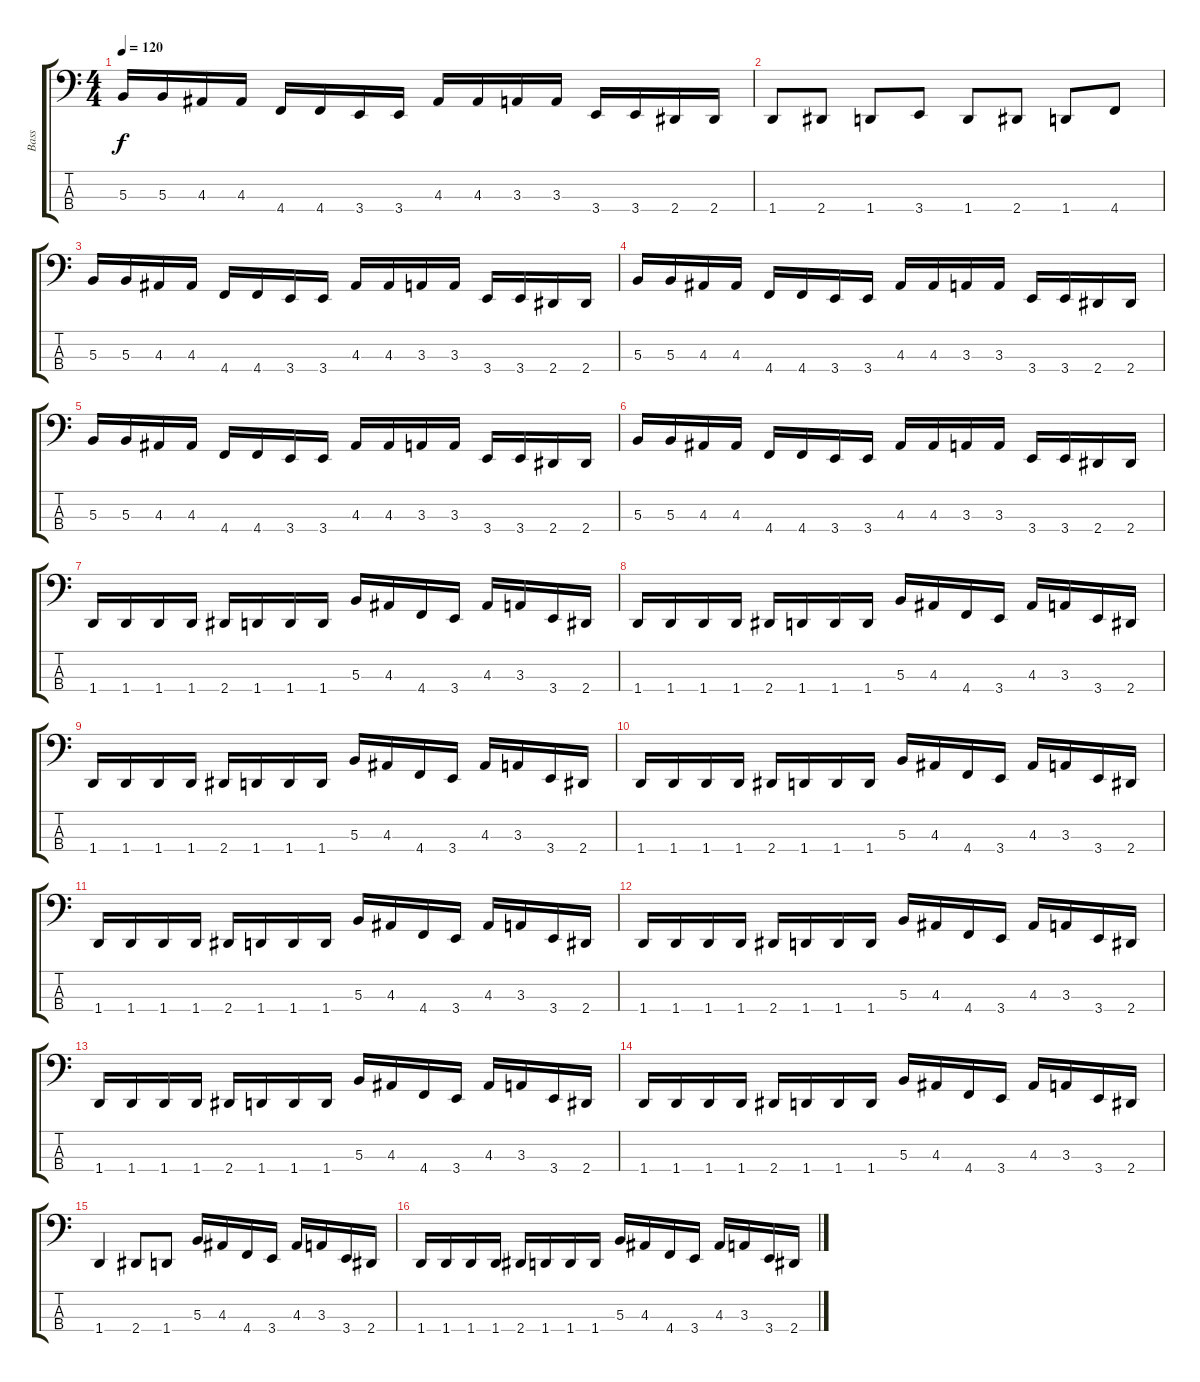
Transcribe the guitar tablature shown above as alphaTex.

\track ("Bass" "Bass") {instrument electricbasspick}
\staff {score tabs}
\tuning (E2 B1 Gb1 Db1) {hide}
\ts (4 4)
\tempo 120
\clef f4
\ks c
5.3.16{dy f} 5.3.16 4.3.16 4.3.16 4.4.16 4.4.16 3.4.16 3.4.16 4.3.16 4.3.16 3.3.16 3.3.16 3.4.16 3.4.16 2.4.16 2.4.16 |
1.4.8 2.4.8 1.4.8 3.4.8 1.4.8 2.4.8 1.4.8 4.4.8 |
5.3.16 5.3.16 4.3.16 4.3.16 4.4.16 4.4.16 3.4.16 3.4.16 4.3.16 4.3.16 3.3.16 3.3.16 3.4.16 3.4.16 2.4.16 2.4.16 |
5.3.16 5.3.16 4.3.16 4.3.16 4.4.16 4.4.16 3.4.16 3.4.16 4.3.16 4.3.16 3.3.16 3.3.16 3.4.16 3.4.16 2.4.16 2.4.16 |
5.3.16 5.3.16 4.3.16 4.3.16 4.4.16 4.4.16 3.4.16 3.4.16 4.3.16 4.3.16 3.3.16 3.3.16 3.4.16 3.4.16 2.4.16 2.4.16 |
5.3.16 5.3.16 4.3.16 4.3.16 4.4.16 4.4.16 3.4.16 3.4.16 4.3.16 4.3.16 3.3.16 3.3.16 3.4.16 3.4.16 2.4.16 2.4.16 |
1.4.16 1.4.16 1.4.16 1.4.16 2.4.16 1.4.16 1.4.16 1.4.16 5.3.16 4.3.16 4.4.16 3.4.16 4.3.16 3.3.16 3.4.16 2.4.16 |
1.4.16 1.4.16 1.4.16 1.4.16 2.4.16 1.4.16 1.4.16 1.4.16 5.3.16 4.3.16 4.4.16 3.4.16 4.3.16 3.3.16 3.4.16 2.4.16 |
1.4.16 1.4.16 1.4.16 1.4.16 2.4.16 1.4.16 1.4.16 1.4.16 5.3.16 4.3.16 4.4.16 3.4.16 4.3.16 3.3.16 3.4.16 2.4.16 |
1.4.16 1.4.16 1.4.16 1.4.16 2.4.16 1.4.16 1.4.16 1.4.16 5.3.16 4.3.16 4.4.16 3.4.16 4.3.16 3.3.16 3.4.16 2.4.16 |
1.4.16 1.4.16 1.4.16 1.4.16 2.4.16 1.4.16 1.4.16 1.4.16 5.3.16 4.3.16 4.4.16 3.4.16 4.3.16 3.3.16 3.4.16 2.4.16 |
1.4.16 1.4.16 1.4.16 1.4.16 2.4.16 1.4.16 1.4.16 1.4.16 5.3.16 4.3.16 4.4.16 3.4.16 4.3.16 3.3.16 3.4.16 2.4.16 |
1.4.16 1.4.16 1.4.16 1.4.16 2.4.16 1.4.16 1.4.16 1.4.16 5.3.16 4.3.16 4.4.16 3.4.16 4.3.16 3.3.16 3.4.16 2.4.16 |
1.4.16 1.4.16 1.4.16 1.4.16 2.4.16 1.4.16 1.4.16 1.4.16 5.3.16 4.3.16 4.4.16 3.4.16 4.3.16 3.3.16 3.4.16 2.4.16 |
1.4.4 2.4.8 1.4.8 5.3.16 4.3.16 4.4.16 3.4.16 4.3.16 3.3.16 3.4.16 2.4.16 |
1.4.16 1.4.16 1.4.16 1.4.16 2.4.16 1.4.16 1.4.16 1.4.16 5.3.16 4.3.16 4.4.16 3.4.16 4.3.16 3.3.16 3.4.16 2.4.16
